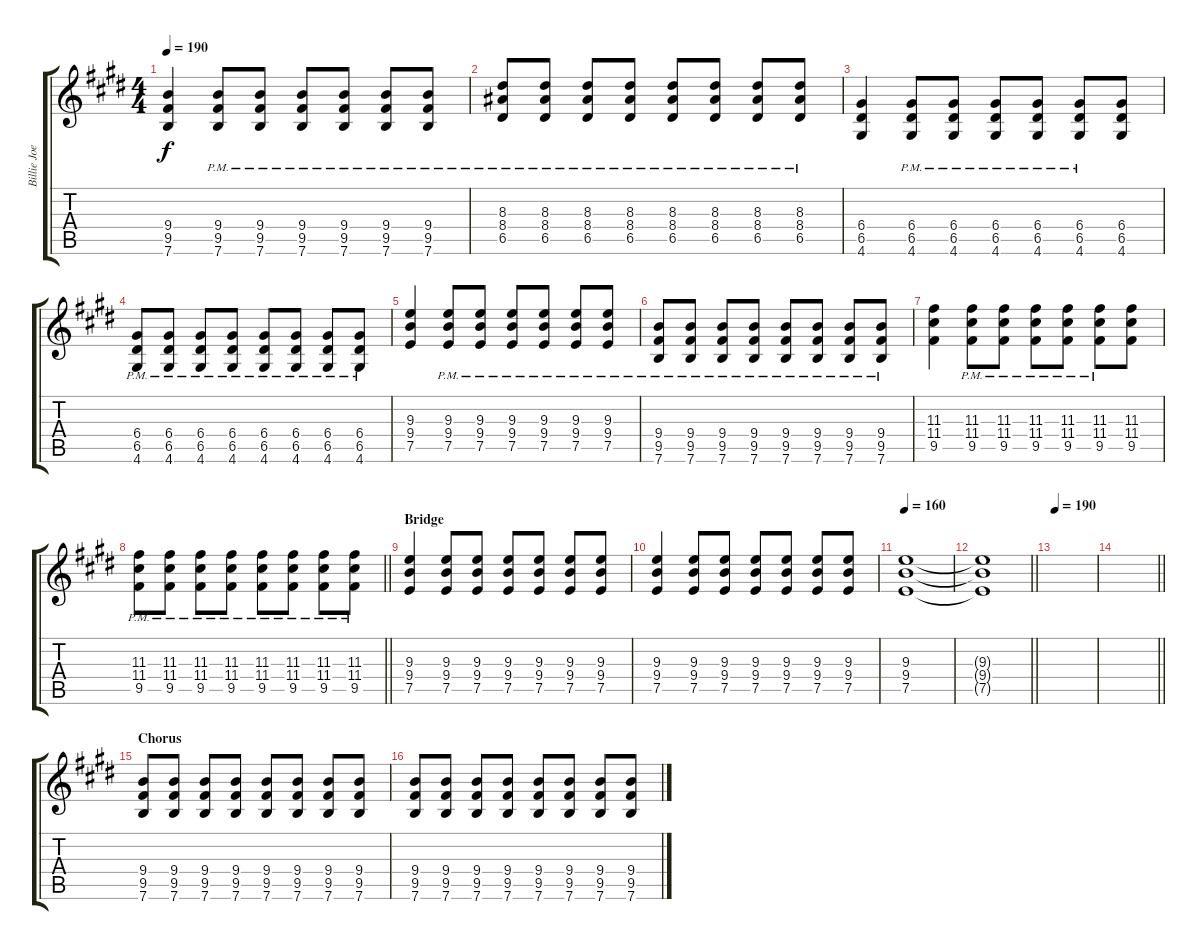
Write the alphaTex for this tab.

\track ("Billie Joe Armstrong (Rhthym Guitar)" "Billie Joe") {instrument overdrivenguitar}
\staff {score tabs}
\tuning (E4 B3 G3 D3 A2 E2) {hide}
\ts (4 4)
\tempo 190
\clef g2
\ks e
(9.4 9.5 7.6).4{dy f} (9.4{pm} 9.5{pm} 7.6{pm}).8 (9.4{pm} 9.5{pm} 7.6{pm}).8 (9.4{pm} 9.5{pm} 7.6{pm}).8 (9.4{pm} 9.5{pm} 7.6{pm}).8 (9.4{pm} 9.5{pm} 7.6{pm}).8 (9.4{pm} 9.5{pm} 7.6{pm}).8 |
(8.3{pm} 8.4{pm} 6.5{pm}).8 (8.3{pm} 8.4{pm} 6.5{pm}).8 (8.3{pm} 8.4{pm} 6.5{pm}).8 (8.3{pm} 8.4{pm} 6.5{pm}).8 (8.3{pm} 8.4{pm} 6.5{pm}).8 (8.3{pm} 8.4{pm} 6.5{pm}).8 (8.3{pm} 8.4{pm} 6.5{pm}).8 (8.3{pm} 8.4{pm} 6.5{pm}).8 |
(6.4 6.5 4.6).4 (6.4{pm} 6.5{pm} 4.6{pm}).8 (6.4{pm} 6.5{pm} 4.6{pm}).8 (6.4{pm} 6.5{pm} 4.6{pm}).8 (6.4{pm} 6.5{pm} 4.6{pm}).8 (6.4{pm} 6.5{pm} 4.6{pm}).8 (6.4 6.5 4.6).8 |
(6.4{pm} 6.5{pm} 4.6{pm}).8 (6.4{pm} 6.5{pm} 4.6{pm}).8 (6.4{pm} 6.5{pm} 4.6{pm}).8 (6.4{pm} 6.5{pm} 4.6{pm}).8 (6.4{pm} 6.5{pm} 4.6{pm}).8 (6.4{pm} 6.5{pm} 4.6{pm}).8 (6.4{pm} 6.5{pm} 4.6{pm}).8 (6.4{pm} 6.5{pm} 4.6{pm}).8 |
(9.3 9.4 7.5).4 (9.3{pm} 9.4{pm} 7.5{pm}).8 (9.3{pm} 9.4{pm} 7.5{pm}).8 (9.3{pm} 9.4{pm} 7.5{pm}).8 (9.3{pm} 9.4{pm} 7.5{pm}).8 (9.3{pm} 9.4{pm} 7.5{pm}).8 (9.3{pm} 9.4{pm} 7.5{pm}).8 |
(9.4{pm} 9.5{pm} 7.6{pm}).8 (9.4{pm} 9.5{pm} 7.6{pm}).8 (9.4{pm} 9.5{pm} 7.6{pm}).8 (9.4{pm} 9.5{pm} 7.6{pm}).8 (9.4{pm} 9.5{pm} 7.6{pm}).8 (9.4{pm} 9.5{pm} 7.6{pm}).8 (9.4{pm} 9.5{pm} 7.6{pm}).8 (9.4{pm} 9.5{pm} 7.6{pm}).8 |
(11.3 11.4 9.5).4 (11.3{pm} 11.4{pm} 9.5{pm}).8 (11.3{pm} 11.4{pm} 9.5{pm}).8 (11.3{pm} 11.4{pm} 9.5{pm}).8 (11.3{pm} 11.4{pm} 9.5{pm}).8 (11.3{pm} 11.4{pm} 9.5{pm}).8 (11.3 11.4 9.5).8 |
\barLineRight lightlight
(11.3{pm} 11.4{pm} 9.5{pm}).8 (11.3{pm} 11.4{pm} 9.5{pm}).8 (11.3{pm} 11.4{pm} 9.5{pm}).8 (11.3{pm} 11.4{pm} 9.5{pm}).8 (11.3{pm} 11.4{pm} 9.5{pm}).8 (11.3{pm} 11.4{pm} 9.5{pm}).8 (11.3{pm} 11.4{pm} 9.5{pm}).8 (11.3{pm} 11.4{pm} 9.5{pm}).8 |
\section ("" "Bridge")
(9.3 9.4 7.5).4 (9.3 9.4 7.5).8 (9.3 9.4 7.5).8 (9.3 9.4 7.5).8 (9.3 9.4 7.5).8 (9.3 9.4 7.5).8 (9.3 9.4 7.5).8 |
(9.3 9.4 7.5).4 (9.3 9.4 7.5).8 (9.3 9.4 7.5).8 (9.3 9.4 7.5).8 (9.3 9.4 7.5).8 (9.3 9.4 7.5).8 (9.3 9.4 7.5).8 |
\tempo 160
(9.3 9.4 7.5).1 |
\barLineRight lightlight
(9.3{t} 9.4{t} 7.5{t}).1 |
\tempo 190
|
\barLineRight lightlight
|
\section ("" "Chorus")
(9.4 9.5 7.6).8 (9.4 9.5 7.6).8 (9.4 9.5 7.6).8 (9.4 9.5 7.6).8 (9.4 9.5 7.6).8 (9.4 9.5 7.6).8 (9.4 9.5 7.6).8 (9.4 9.5 7.6).8 |
(9.4 9.5 7.6).8 (9.4 9.5 7.6).8 (9.4 9.5 7.6).8 (9.4 9.5 7.6).8 (9.4 9.5 7.6).8 (9.4 9.5 7.6).8 (9.4 9.5 7.6).8 (9.4 9.5 7.6).8
